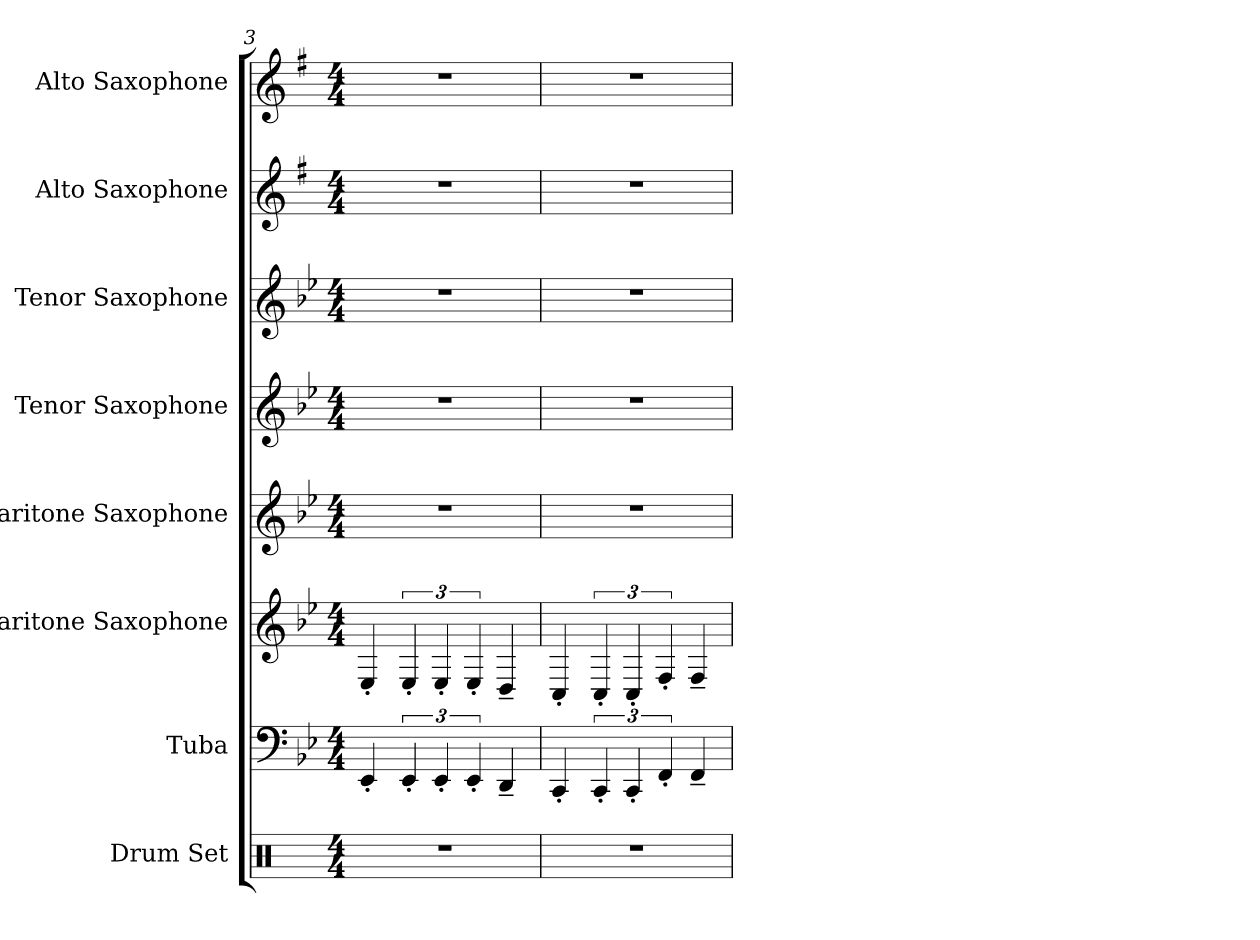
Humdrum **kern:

**kern	**kern	**kern	**kern	**kern	**kern	**kern	**kern
*part8	*part7	*part6	*part5	*part4	*part3	*part2	*part1
*staff8	*staff7	*staff6	*staff5	*staff4	*staff3	*staff2	*staff1
*I"Drum Set	*I"Tuba	*I"Baritone Saxophone	*I"Baritone Saxophone	*I"Tenor Saxophone	*I"Tenor Saxophone	*I"Alto Saxophone	*I"Alto Saxophone
*I'Drs.	*I'Tba.	*I'Bar. Sax.	*I'Bar. Sax.	*I'T. Sax.	*I'T. Sax.	*I'A. Sax.	*I'A. Sax.
*clefX	*clefF4	*clefG2	*clefG2	*clefG2	*clefG2	*clefG2	*clefG2
*	*	*ITrd12c21	*ITrd12c21	*ITrd8c14	*ITrd8c14	*ITrd5c9	*ITrd5c9
*k[]	*k[b-e-]	*k[b-e-]	*k[b-e-]	*k[b-e-]	*k[b-e-]	*k[b-e-]	*k[b-e-]
*M4/4	*M4/4	*M4/4	*M4/4	*M4/4	*M4/4	*M4/4	*M4/4
=3	=3	=3	=3	=3	=3	=3	=3
1r	4EE-'/	4EE-'/	1r	1r	1r	1r	1r
.	6EE-'/	6EE-'/	.	.	.	.	.
.	6EE-'/	6EE-'/	.	.	.	.	.
.	6EE-'/	6EE-'/	.	.	.	.	.
.	4DD~/	4DD~/	.	.	.	.	.
=4	=4	=4	=4	=4	=4	=4	=4
1r	4CC'/	4CC'/	1r	1r	1r	1r	1r
.	6CC'/	6CC'/	.	.	.	.	.
.	6CC'/	6CC'/	.	.	.	.	.
.	6FF'/	6FF'/	.	.	.	.	.
.	4FF~/	4FF~/	.	.	.	.	.
=	=	=	=	=	=	=	=
*-	*-	*-	*-	*-	*-	*-	*-
